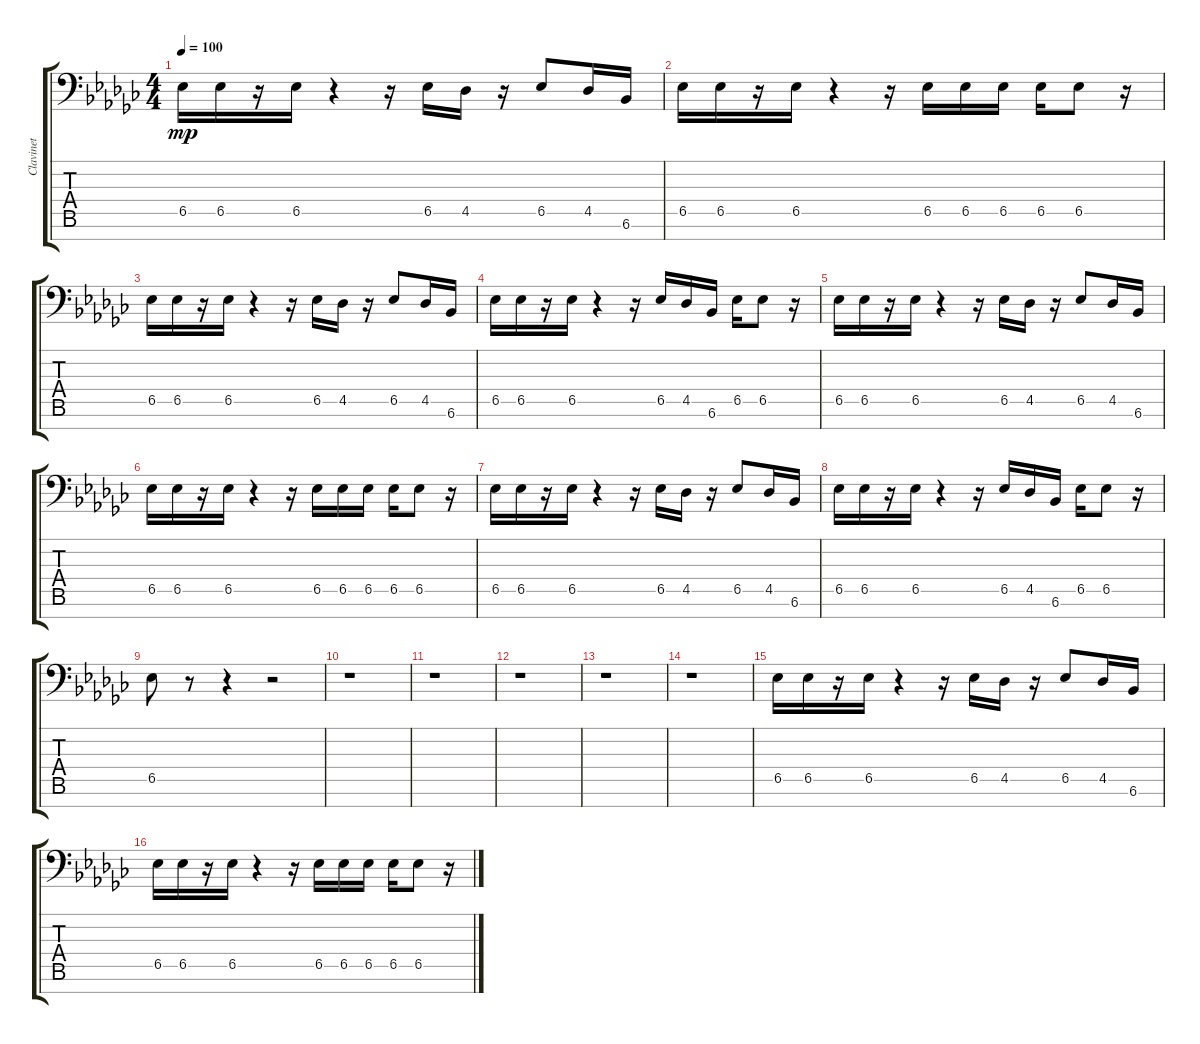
\track ("Clavinet" "Clavinet") {instrument clavinet}
\staff {score tabs}
\tuning (E4 B3 G3 D3 A2 E2 A1) {hide}
\ts (4 4)
\tempo 100
\clef f4
\ks ebminor
6.5.16{dy mp volume 10} 6.5.16 r.16 6.5.16 r.4 r.16 6.5.16 4.5.16 r.16 6.5.8 4.5.16 6.6.16 |
6.5.16 6.5.16 r.16 6.5.16 r.4 r.16 6.5.16 6.5.16 6.5.16 6.5.16 6.5.8 r.16 |
6.5.16 6.5.16 r.16 6.5.16 r.4 r.16 6.5.16 4.5.16 r.16 6.5.8 4.5.16 6.6.16 |
6.5.16 6.5.16 r.16 6.5.16 r.4 r.16 6.5.16 4.5.16 6.6.16 6.5.16 6.5.8 r.16 |
6.5.16 6.5.16 r.16 6.5.16 r.4 r.16 6.5.16 4.5.16 r.16 6.5.8 4.5.16 6.6.16 |
6.5.16 6.5.16 r.16 6.5.16 r.4 r.16 6.5.16 6.5.16 6.5.16 6.5.16 6.5.8 r.16 |
6.5.16 6.5.16 r.16 6.5.16 r.4 r.16 6.5.16 4.5.16 r.16 6.5.8 4.5.16 6.6.16 |
6.5.16 6.5.16 r.16 6.5.16 r.4 r.16 6.5.16 4.5.16 6.6.16 6.5.16 6.5.8 r.16 |
6.5.8 r.8 r.4 r.2 |
r.1 |
r.1 |
r.1 |
r.1 |
r.1 |
6.5.16{volume 10} 6.5.16 r.16 6.5.16 r.4 r.16 6.5.16 4.5.16 r.16 6.5.8 4.5.16 6.6.16 |
6.5.16 6.5.16 r.16 6.5.16 r.4 r.16 6.5.16 6.5.16 6.5.16 6.5.16 6.5.8 r.16
